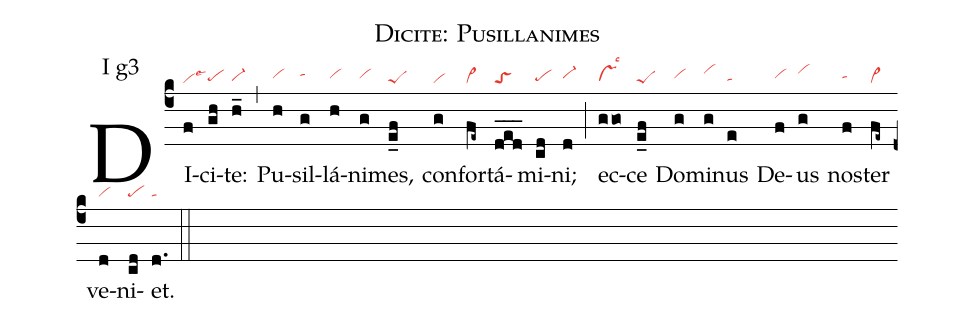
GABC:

name: Dicite: Pusillanimes;
annotation: I g3;
mode: 1;
nabc-lines: 1;
%%
(c4)
DI(f|vilse3)ci(gh|pehg)te:(h_|vi-hg) (,)
Pu(h|vihh)sil(g|tahi)lá(h|vihh)ni(g|vihh)mes,(e_f|peS) con(g|vi)for(fe~|vi>)tá(ded___|toS)mi(cd|pehg)ni;(d|vi-hh) (;)
ec(ggo|vshglsc3)ce(e_f|peS) Do(g|vihh)mi(g|vihj)nus(e|tahg) De(f|vihh)us(g|vihj) nos(f|tahh)ter(fe~|vi>) ve(d|vihg)ni(cd|pehg)et.(d.|tahg) (::)
